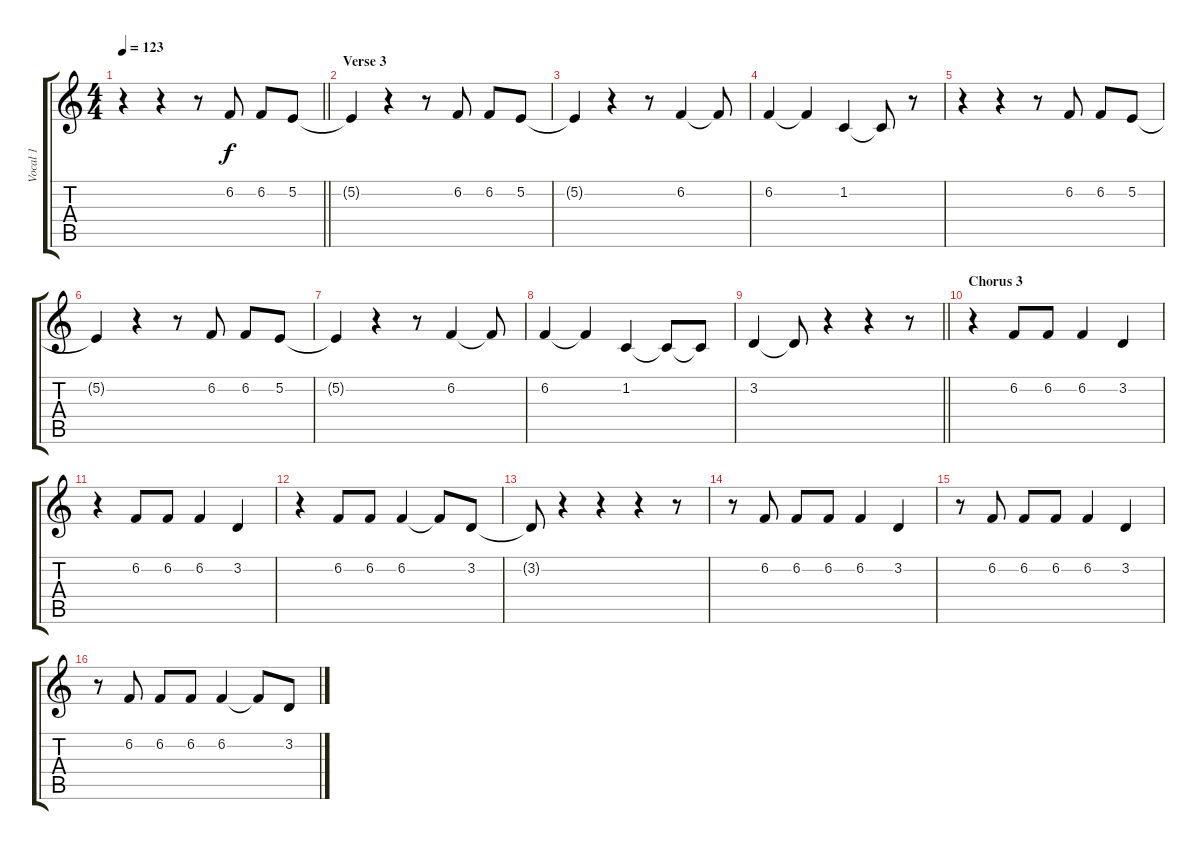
\track ("Vocal 1" "Vocal 1") {instrument lead6voice}
\staff {score tabs}
\tuning (E4 B3 G3 D3 A2 E2) {hide}
\ts (4 4)
\tempo 123
\clef g2
\barLineRight lightlight
\ks c
r.4{dy f} r.4 r.8 6.2.8 6.2.8 5.2.8 |
\section ("" "Verse 3")
5.2{t}.4 r.4 r.8 6.2.8 6.2.8 5.2.8 |
5.2{t}.4 r.4 r.8 6.2.4 6.2{t}.8 |
6.2.4 6.2{t}.4 1.2.4 1.2{t}.8 r.8 |
r.4 r.4 r.8 6.2.8 6.2.8 5.2.8 |
5.2{t}.4 r.4 r.8 6.2.8 6.2.8 5.2.8 |
5.2{t}.4 r.4 r.8 6.2.4 6.2{t}.8 |
6.2.4 6.2{t}.4 1.2.4 1.2{t}.8 1.2{t}.8 |
\barLineRight lightlight
3.2.4 3.2{t}.8 r.4 r.4 r.8 |
\section ("" "Chorus 3")
r.4 6.2.8 6.2.8 6.2.4 3.2.4 |
r.4 6.2.8 6.2.8 6.2.4 3.2.4 |
r.4 6.2.8 6.2.8 6.2.4 6.2{t}.8 3.2.8 |
3.2{t}.8 r.4 r.4 r.4 r.8 |
r.8 6.2.8 6.2.8 6.2.8 6.2.4 3.2.4 |
r.8 6.2.8 6.2.8 6.2.8 6.2.4 3.2.4 |
r.8 6.2.8 6.2.8 6.2.8 6.2.4 6.2{t}.8 3.2.8
